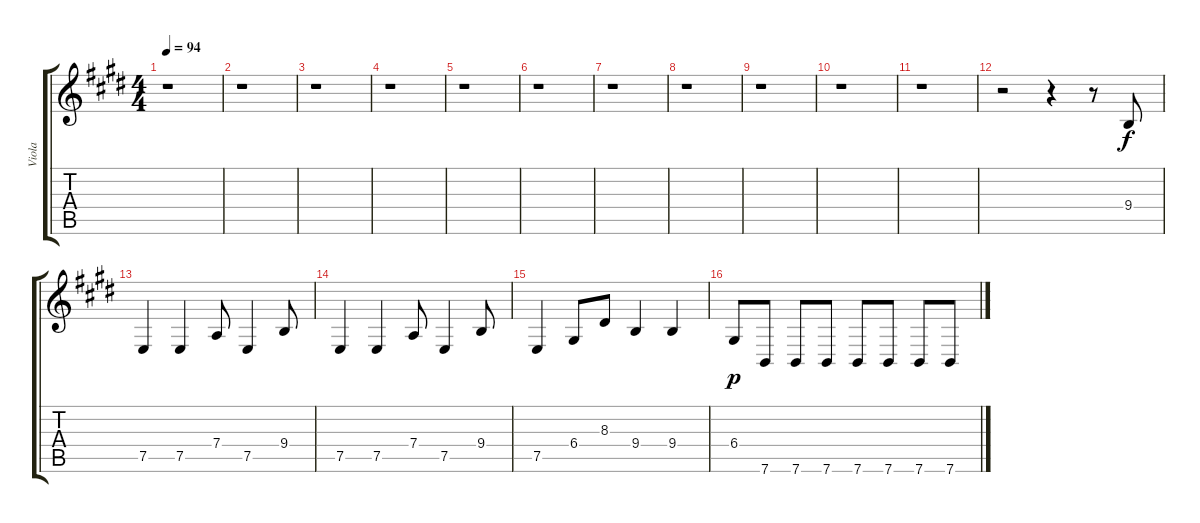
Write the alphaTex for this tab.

\track ("Viola" "Viola") {instrument viola}
\staff {score tabs}
\tuning (E4 B3 G3 D3 A2 E2) {hide}
\ts (4 4)
\tempo 94
\clef g2
\ks e
r.1{dy p} |
\ks c#minor
r.1 |
r.1 |
\ks e
r.1 |
\ks c#minor
r.1 |
r.1 |
\ks e
r.1 |
\ks c#minor
r.1 |
r.1 |
\ks e
r.1 |
\ks c#minor
r.1 |
r.2 r.4 r.8 9.4.8{dy f} |
\ks e
7.5.4 7.5.4 7.4.8 7.5.4 9.4.8 |
\ks c#minor
7.5.4 7.5.4 7.4.8 7.5.4 9.4.8 |
7.5.4 6.4.8 8.3.8 9.4.4 9.4.4 |
\ks e
6.4.8{dy p} 7.6.8 7.6.8 7.6.8 7.6.8 7.6.8 7.6.8 7.6.8
